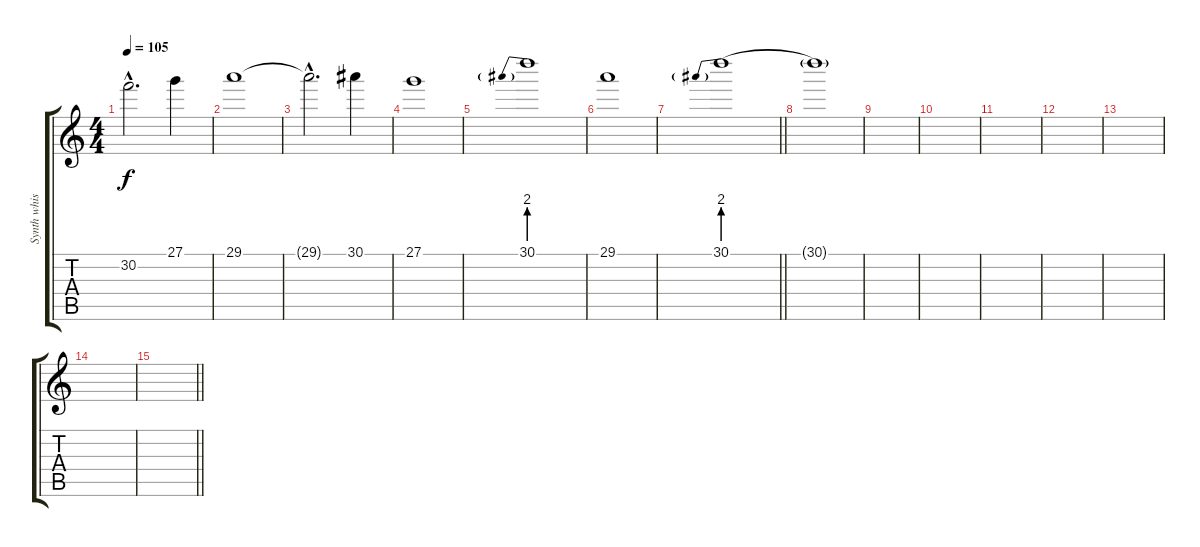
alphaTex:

\track ("Synth whistle" "Synth whis") {instrument whistle}
\staff {score tabs}
\tuning (E4 B3 G3 D3 A2 E2) {hide}
\ts (4 4)
\tempo 105
\clef g2
\ks c
30.2{hac}.2{d dy f} 27.1.4 |
29.1.1 |
29.1{hac t}.2{d} 30.1.4 |
27.1.1 |
30.1{be (prebend 0 8 60 8)}.1 |
29.1.1 |
\barLineRight lightlight
30.1{be (prebend 0 8 60 8)}.1 |
30.1{t}.1{volume 0} |
|
|
|
|
|
|
\barLineRight lightlight
